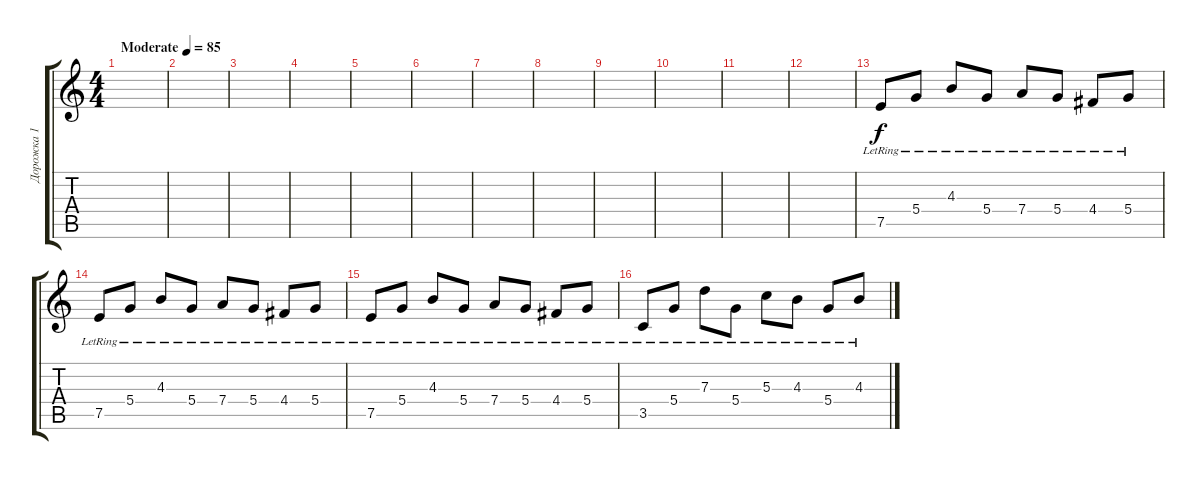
\track ("Дорожка 1" "Дорожка 1") {instrument electricguitarjazz}
\staff {score tabs}
\tuning (E4 B3 G3 D3 A2 E2) {hide}
\ts (4 4)
\tempo (85 "Moderate")
\clef g2
\ks c
|
|
|
|
|
|
|
|
|
|
|
|
7.5{lr}.8 5.4{lr}.8 4.3{lr}.8 5.4{lr}.8 7.4{lr}.8 5.4{lr}.8 4.4{lr}.8 5.4{lr}.8 |
7.5{lr}.8 5.4{lr}.8 4.3{lr}.8 5.4{lr}.8 7.4{lr}.8 5.4{lr}.8 4.4{lr}.8 5.4{lr}.8 |
7.5{lr}.8 5.4{lr}.8 4.3{lr}.8 5.4{lr}.8 7.4{lr}.8 5.4{lr}.8 4.4{lr}.8 5.4{lr}.8 |
3.5{lr}.8 5.4{lr}.8 7.3{lr}.8 5.4{lr}.8 5.3{lr}.8 4.3{lr}.8 5.4{lr}.8 4.3{lr}.8
